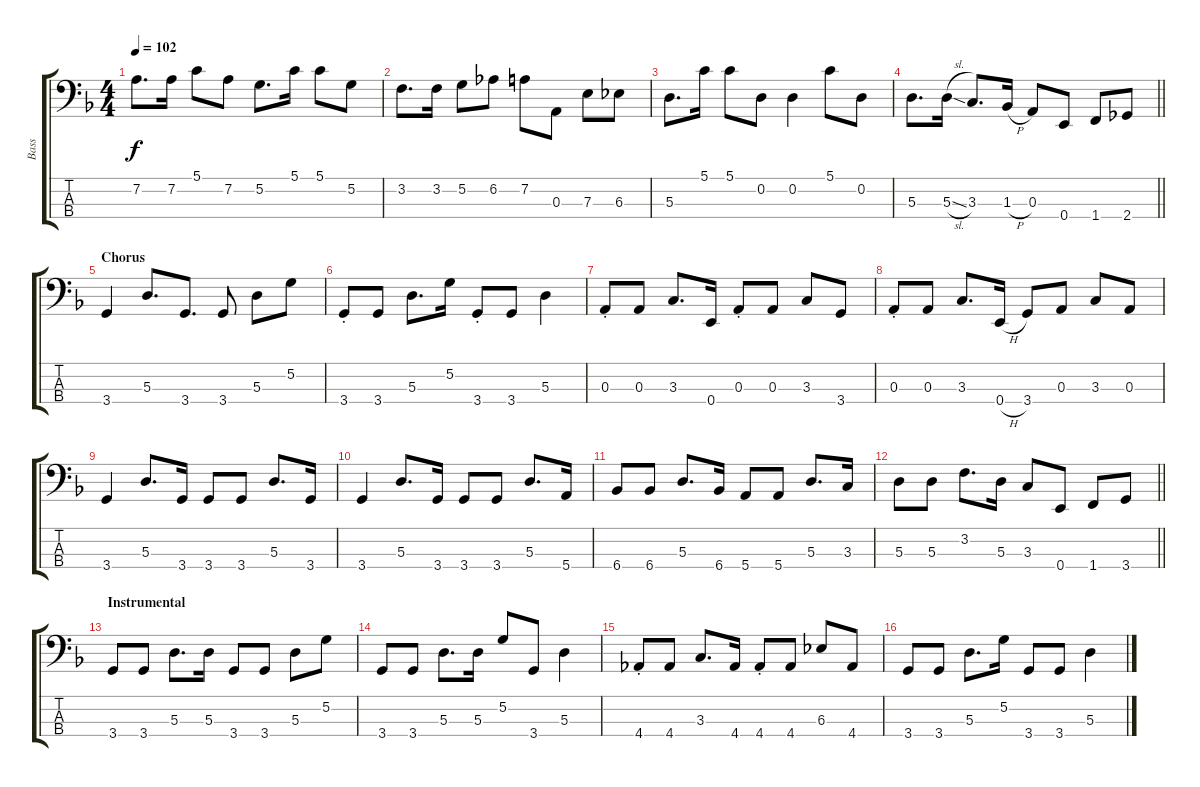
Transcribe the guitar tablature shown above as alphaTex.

\track ("Bass" "Bass") {instrument electricbassfinger}
\staff {score tabs}
\tuning (G2 D2 A1 E1) {hide}
\ts (4 4)
\tempo 102
\clef f4
\ks f
7.2.8{d dy f} 7.2.16 5.1.8 7.2.8 5.2.8{d} 5.1.16 5.1.8 5.2.8 |
3.2.8{d} 3.2.16 5.2.8 6.2.8 7.2.8 0.3.8 7.3.8 6.3.8 |
5.3.8{d} 5.1.16 5.1.8 0.2.8 0.2.4 5.1.8 0.2.8 |
\barLineRight lightlight
5.3.8{d} 5.3{sl}.16 3.3.8{d} 1.3{h}.16 0.3.8 0.4.8 1.4.8 2.4.8 |
\section ("" "Chorus")
3.4.4 5.3.8{d} 3.4.8{d} 3.4.8 5.3.8 5.2.8 |
3.4{st}.8 3.4.8 5.3.8{d} 5.2.16 3.4{st}.8 3.4.8 5.3.4 |
0.3{st}.8 0.3.8 3.3.8{d} 0.4.16 0.3{st}.8 0.3.8 3.3.8 3.4.8 |
0.3{st}.8 0.3.8 3.3.8{d} 0.4{h}.16 3.4.8 0.3.8 3.3.8 0.3.8 |
3.4.4 5.3.8{d} 3.4.16 3.4.8 3.4.8 5.3.8{d} 3.4.16 |
3.4.4 5.3.8{d} 3.4.16 3.4.8 3.4.8 5.3.8{d} 5.4.16 |
6.4.8 6.4.8 5.3.8{d} 6.4.16 5.4.8 5.4.8 5.3.8{d} 3.3.16 |
\barLineRight lightlight
5.3.8 5.3.8 3.2.8{d} 5.3.16 3.3.8 0.4.8 1.4.8 3.4.8 |
\section ("" "Instrumental")
3.4.8 3.4.8 5.3.8{d} 5.3.16 3.4.8 3.4.8 5.3.8 5.2.8 |
3.4.8 3.4.8 5.3.8{d} 5.3.16 5.2.8 3.4.8 5.3.4 |
4.4{st}.8 4.4.8 3.3.8{d} 4.4.16 4.4{st}.8 4.4.8 6.3.8 4.4.8 |
3.4.8 3.4.8 5.3.8{d} 5.2.16 3.4.8 3.4.8 5.3.4
